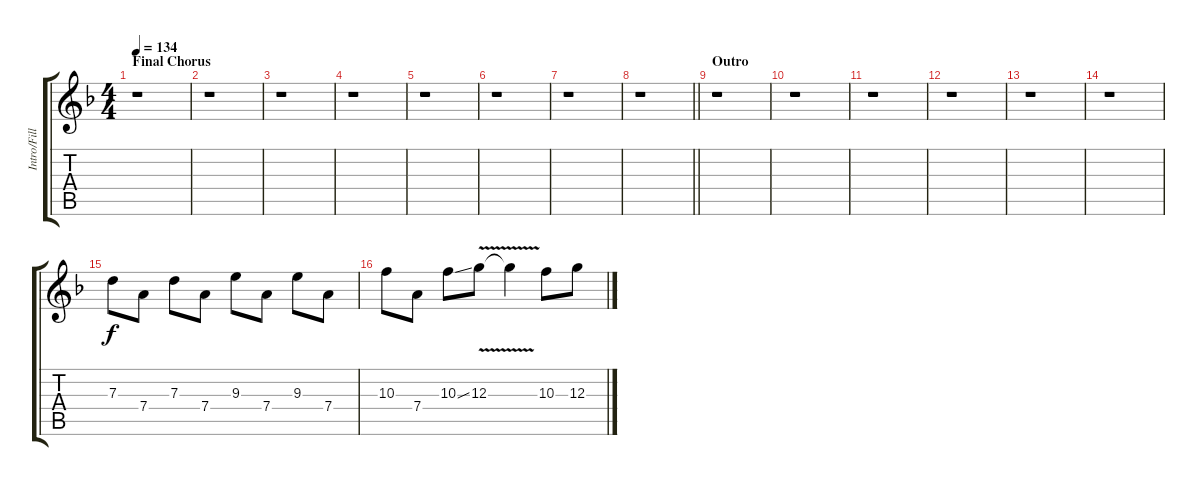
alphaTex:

\track ("Intro/Fills" "Intro/Fill") {instrument overdrivenguitar}
\staff {score tabs}
\tuning (E4 B3 G3 D3 A2 D2) {hide}
\ts (4 4)
\section ("" "Final Chorus")
\tempo 134
\clef g2
\ks f
r.1{dy f} |
r.1 |
r.1 |
r.1 |
r.1 |
r.1 |
r.1 |
\barLineRight lightlight
r.1 |
\section ("" "Outro")
r.1 |
r.1 |
r.1 |
r.1 |
r.1 |
r.1 |
7.3.8 7.4.8 7.3.8 7.4.8 9.3.8 7.4.8 9.3.8 7.4.8 |
10.3.8 7.4.8 10.3{ss}.8 12.3{v}.8 12.3{t}.4 10.3.8 12.3.8
